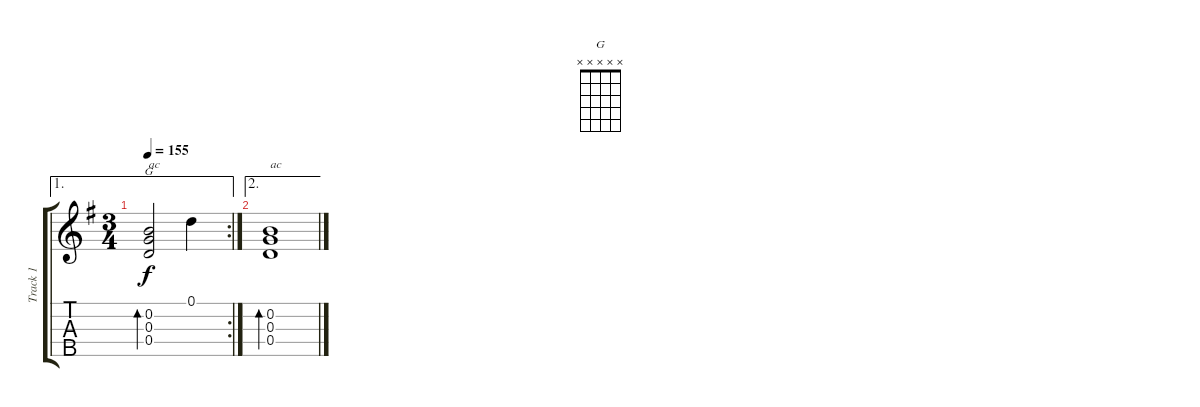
\track ("Track 1" "Track 1") {instrument banjo}
\staff {score tabs}
\tuning (D4 B3 G3 D3 G4) {hide}
\displaytranspose 12
\chord ("G" x x x x x)
\ae 1
\rc 2
\ts (3 4)
\tempo 155
\clef g2
\ks g
(0.2 0.3 0.4).2{bd 240 ch "G" txt "ac" dy f} 0.1.4 |
\ae 2
(0.2 0.3 0.4).1{bd 240 txt "ac"}
